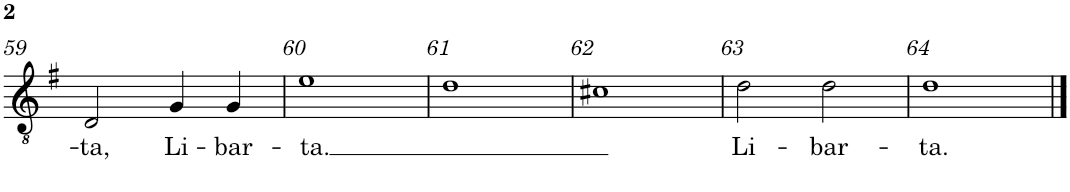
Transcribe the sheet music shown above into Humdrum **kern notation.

**kern	**text
*part1	*part1
*staff1	*staff1
*I"Ténor 2	*
*I'T 2	*
!!LO:PB:g=z
*clefGv2	*
*k[f#]	*
*G:	*
*M4/4	*
*met(c)	*
=59	=59
!	!LO:LY:b
2D/	-ta,
!	!LO:LY:b
4G/	Li-
!	!LO:LY:b
4G/	-bar-
=60	=60
!	!LO:LY:b
1e	-ta.
=61	=61
1d	.
=62	=62
1c#X	.
=63	=63
!	!LO:LY:b
2d\	Li-
!	!LO:LY:b
2d\	-bar-
=64	=64
!	!LO:LY:b
1d	-ta.
==	==
*-	*-
